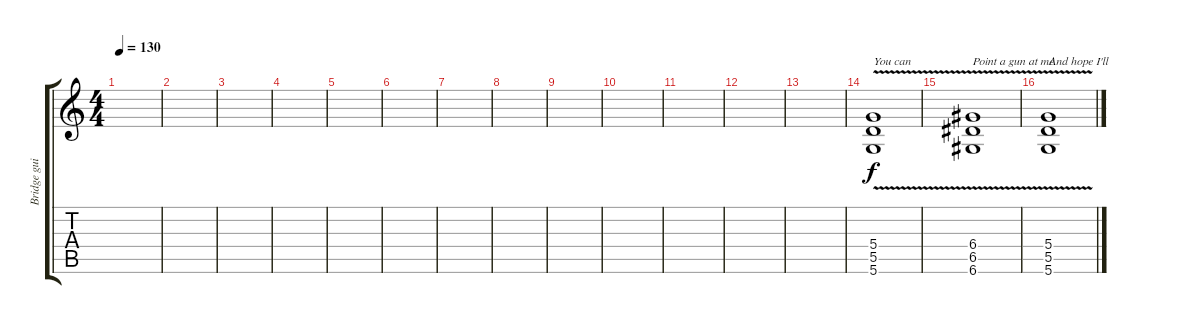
\track ("Bridge guitar" "Bridge gui") {instrument electricguitarclean}
\staff {score tabs}
\tuning (E4 B3 G3 D3 A2 D2) {hide}
\ts (4 4)
\tempo 130
\clef g2
\ks c
|
|
|
|
|
|
|
|
|
|
|
|
|
(5.4{v} 5.5{v} 5.6{v}).1{txt "You can" volume 13 instrument electricguitarclean} |
(6.4{v} 6.5{v} 6.6{v}).1{txt "Point a gun at me"} |
(5.4{v} 5.5{v} 5.6{v}).1{txt "And hope I'll"}
